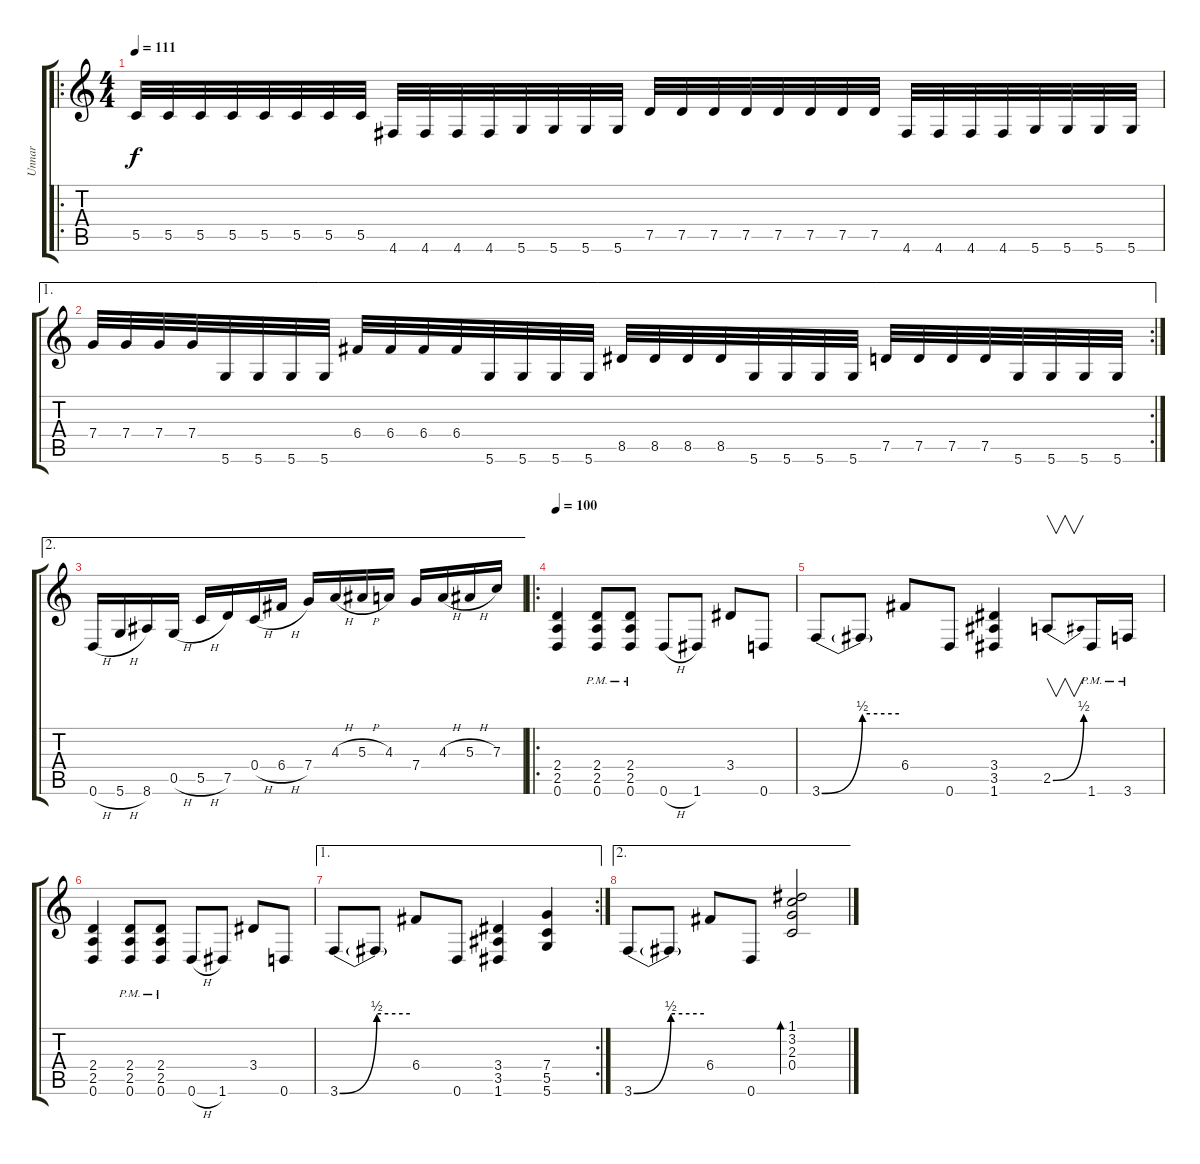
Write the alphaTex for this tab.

\track ("Unnar" "Unnar") {instrument distortionguitar}
\staff {score tabs}
\tuning (D4 A3 F3 C3 G2 D2) {hide}
\ro
\ts (4 4)
\tempo 111
\clef g2
\ks c
5.5.32{dy f} 5.5.32 5.5.32 5.5.32 5.5.32 5.5.32 5.5.32 5.5.32 4.6.32 4.6.32 4.6.32 4.6.32 5.6.32 5.6.32 5.6.32 5.6.32 7.5.32 7.5.32 7.5.32 7.5.32 7.5.32 7.5.32 7.5.32 7.5.32 4.6.32 4.6.32 4.6.32 4.6.32 5.6.32 5.6.32 5.6.32 5.6.32 |
\ae 1
\rc 2
7.4.32 7.4.32 7.4.32 7.4.32 5.6.32 5.6.32 5.6.32 5.6.32 6.4.32 6.4.32 6.4.32 6.4.32 5.6.32 5.6.32 5.6.32 5.6.32 8.5.32 8.5.32 8.5.32 8.5.32 5.6.32 5.6.32 5.6.32 5.6.32 7.5.32 7.5.32 7.5.32 7.5.32 5.6.32 5.6.32 5.6.32 5.6.32 |
\ae 2
0.6{h}.16 5.6{h}.16 8.6.16 0.5{h}.16 5.5{h}.16 7.5.16 0.4{h}.16 6.4{h}.16 7.4.16 4.3{h}.16 5.3{h}.16 4.3.16 7.4.16 4.3{h}.16 5.3{h}.16 7.3.16 |
\ro
\tempo 100
(2.4 2.5 0.6).4 (2.4{pm} 2.5{pm} 0.6{pm}).8 (2.4{pm} 2.5{pm} 0.6{pm}).8 0.6{h}.8 1.6.8 3.4.8 0.6.8 |
3.6{be (bend 0 0 60 2)}.8 3.6{be (hold 0 2 60 2) t}.8 6.4.8 0.6.8 (3.4 3.5 1.6).4 2.5{be (bend 0 0 60 2)}.8{v} 1.6{pm}.16 3.6{pm}.16 |
(2.4 2.5 0.6).4 (2.4{pm} 2.5{pm} 0.6{pm}).8 (2.4{pm} 2.5{pm} 0.6{pm}).8 0.6{h}.8 1.6.8 3.4.8 0.6.8 |
\ae 1
\rc 2
3.6{be (bend 0 0 60 2)}.8 3.6{be (hold 0 2 60 2) t}.8 6.4.8 0.6.8 (3.4 3.5 1.6).4 (7.4 5.5 5.6).4 |
\ae 2
3.6{be (bend 0 0 60 2)}.8 3.6{be (hold 0 2 60 2) t}.8 6.4.8 0.6.8 (1.1 3.2 2.3 0.4).2{bd 240}
